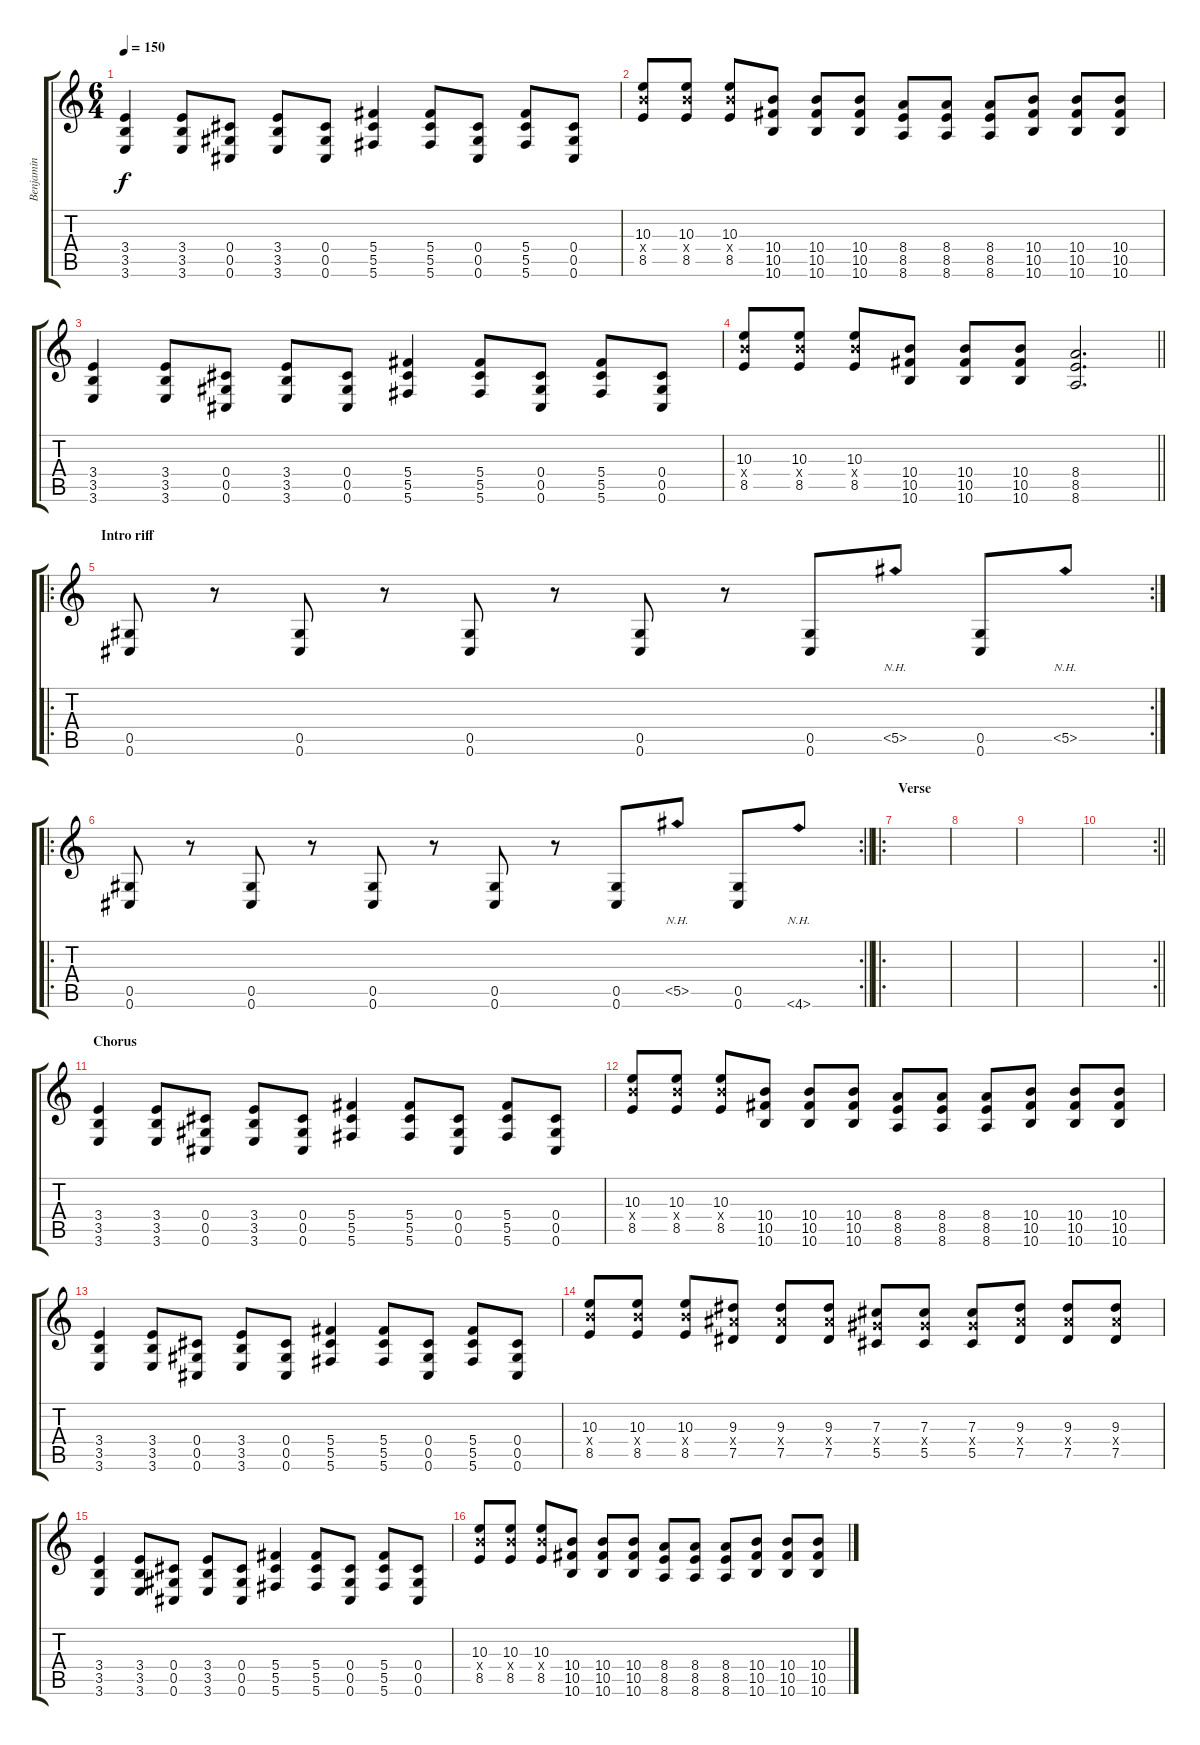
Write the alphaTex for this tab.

\track ("Benjamin" "Benjamin") {instrument overdrivenguitar}
\staff {score tabs}
\tuning (Eb4 Bb3 Gb3 Db3 Ab2 Db2) {hide}
\ts (6 4)
\tempo 150
\clef g2
\ks c
(3.4 3.5 3.6).4{dy f} (3.4 3.5 3.6).8 (0.4 0.5 0.6).8 (3.4 3.5 3.6).8 (0.4 0.5 0.6).8 (5.4 5.5 5.6).4 (5.4 5.5 5.6).8 (0.4 0.5 0.6).8 (5.4 5.5 5.6).8 (0.4 0.5 0.6).8 |
(10.3 10.4{x} 8.5).8 (10.3 10.4{x} 8.5).8 (10.3 10.4{x} 8.5).8 (10.4 10.5 10.6).8 (10.4 10.5 10.6).8 (10.4 10.5 10.6).8 (8.4 8.5 8.6).8 (8.4 8.5 8.6).8 (8.4 8.5 8.6).8 (10.4 10.5 10.6).8 (10.4 10.5 10.6).8 (10.4 10.5 10.6).8 |
(3.4 3.5 3.6).4 (3.4 3.5 3.6).8 (0.4 0.5 0.6).8 (3.4 3.5 3.6).8 (0.4 0.5 0.6).8 (5.4 5.5 5.6).4 (5.4 5.5 5.6).8 (0.4 0.5 0.6).8 (5.4 5.5 5.6).8 (0.4 0.5 0.6).8 |
\barLineRight lightlight
(10.3 10.4{x} 8.5).8 (10.3 10.4{x} 8.5).8 (10.3 10.4{x} 8.5).8 (10.4 10.5 10.6).8 (10.4 10.5 10.6).8 (10.4 10.5 10.6).8 (8.4 8.5 8.6).2{d} |
\ro
\rc 2
\section ("" "Intro riff")
(0.5 0.6).8 r.8 (0.5 0.6).8 r.8 (0.5 0.6).8 r.8 (0.5 0.6).8 r.8 (0.5 0.6).8 5.5{nh}.8 (0.5 0.6).8 5.5{nh}.8 |
\ro
\rc 2
\barLineRight lightlight
(0.5 0.6).8 r.8 (0.5 0.6).8 r.8 (0.5 0.6).8 r.8 (0.5 0.6).8 r.8 (0.5 0.6).8 5.5{nh}.8 (0.5 0.6).8 4.6{nh}.8 |
\ro
\section ("" "Verse")
|
|
|
\rc 2
\barLineRight lightlight
|
\section ("" "Chorus")
(3.4 3.5 3.6).4 (3.4 3.5 3.6).8 (0.4 0.5 0.6).8 (3.4 3.5 3.6).8 (0.4 0.5 0.6).8 (5.4 5.5 5.6).4 (5.4 5.5 5.6).8 (0.4 0.5 0.6).8 (5.4 5.5 5.6).8 (0.4 0.5 0.6).8 |
(10.3 10.4{x} 8.5).8 (10.3 10.4{x} 8.5).8 (10.3 10.4{x} 8.5).8 (10.4 10.5 10.6).8 (10.4 10.5 10.6).8 (10.4 10.5 10.6).8 (8.4 8.5 8.6).8 (8.4 8.5 8.6).8 (8.4 8.5 8.6).8 (10.4 10.5 10.6).8 (10.4 10.5 10.6).8 (10.4 10.5 10.6).8 |
(3.4 3.5 3.6).4 (3.4 3.5 3.6).8 (0.4 0.5 0.6).8 (3.4 3.5 3.6).8 (0.4 0.5 0.6).8 (5.4 5.5 5.6).4 (5.4 5.5 5.6).8 (0.4 0.5 0.6).8 (5.4 5.5 5.6).8 (0.4 0.5 0.6).8 |
(10.3 10.4{x} 8.5).8 (10.3 10.4{x} 8.5).8 (10.3 10.4{x} 8.5).8 (9.3 9.4{x} 7.5).8 (9.3 9.4{x} 7.5).8 (9.3 9.4{x} 7.5).8 (7.3 7.4{x} 5.5).8 (7.3 7.4{x} 5.5).8 (7.3 7.4{x} 5.5).8 (9.3 9.4{x} 7.5).8 (9.3 9.4{x} 7.5).8 (9.3 9.4{x} 7.5).8 |
(3.4 3.5 3.6).4 (3.4 3.5 3.6).8 (0.4 0.5 0.6).8 (3.4 3.5 3.6).8 (0.4 0.5 0.6).8 (5.4 5.5 5.6).4 (5.4 5.5 5.6).8 (0.4 0.5 0.6).8 (5.4 5.5 5.6).8 (0.4 0.5 0.6).8 |
(10.3 10.4{x} 8.5).8 (10.3 10.4{x} 8.5).8 (10.3 10.4{x} 8.5).8 (10.4 10.5 10.6).8 (10.4 10.5 10.6).8 (10.4 10.5 10.6).8 (8.4 8.5 8.6).8 (8.4 8.5 8.6).8 (8.4 8.5 8.6).8 (10.4 10.5 10.6).8 (10.4 10.5 10.6).8 (10.4 10.5 10.6).8
